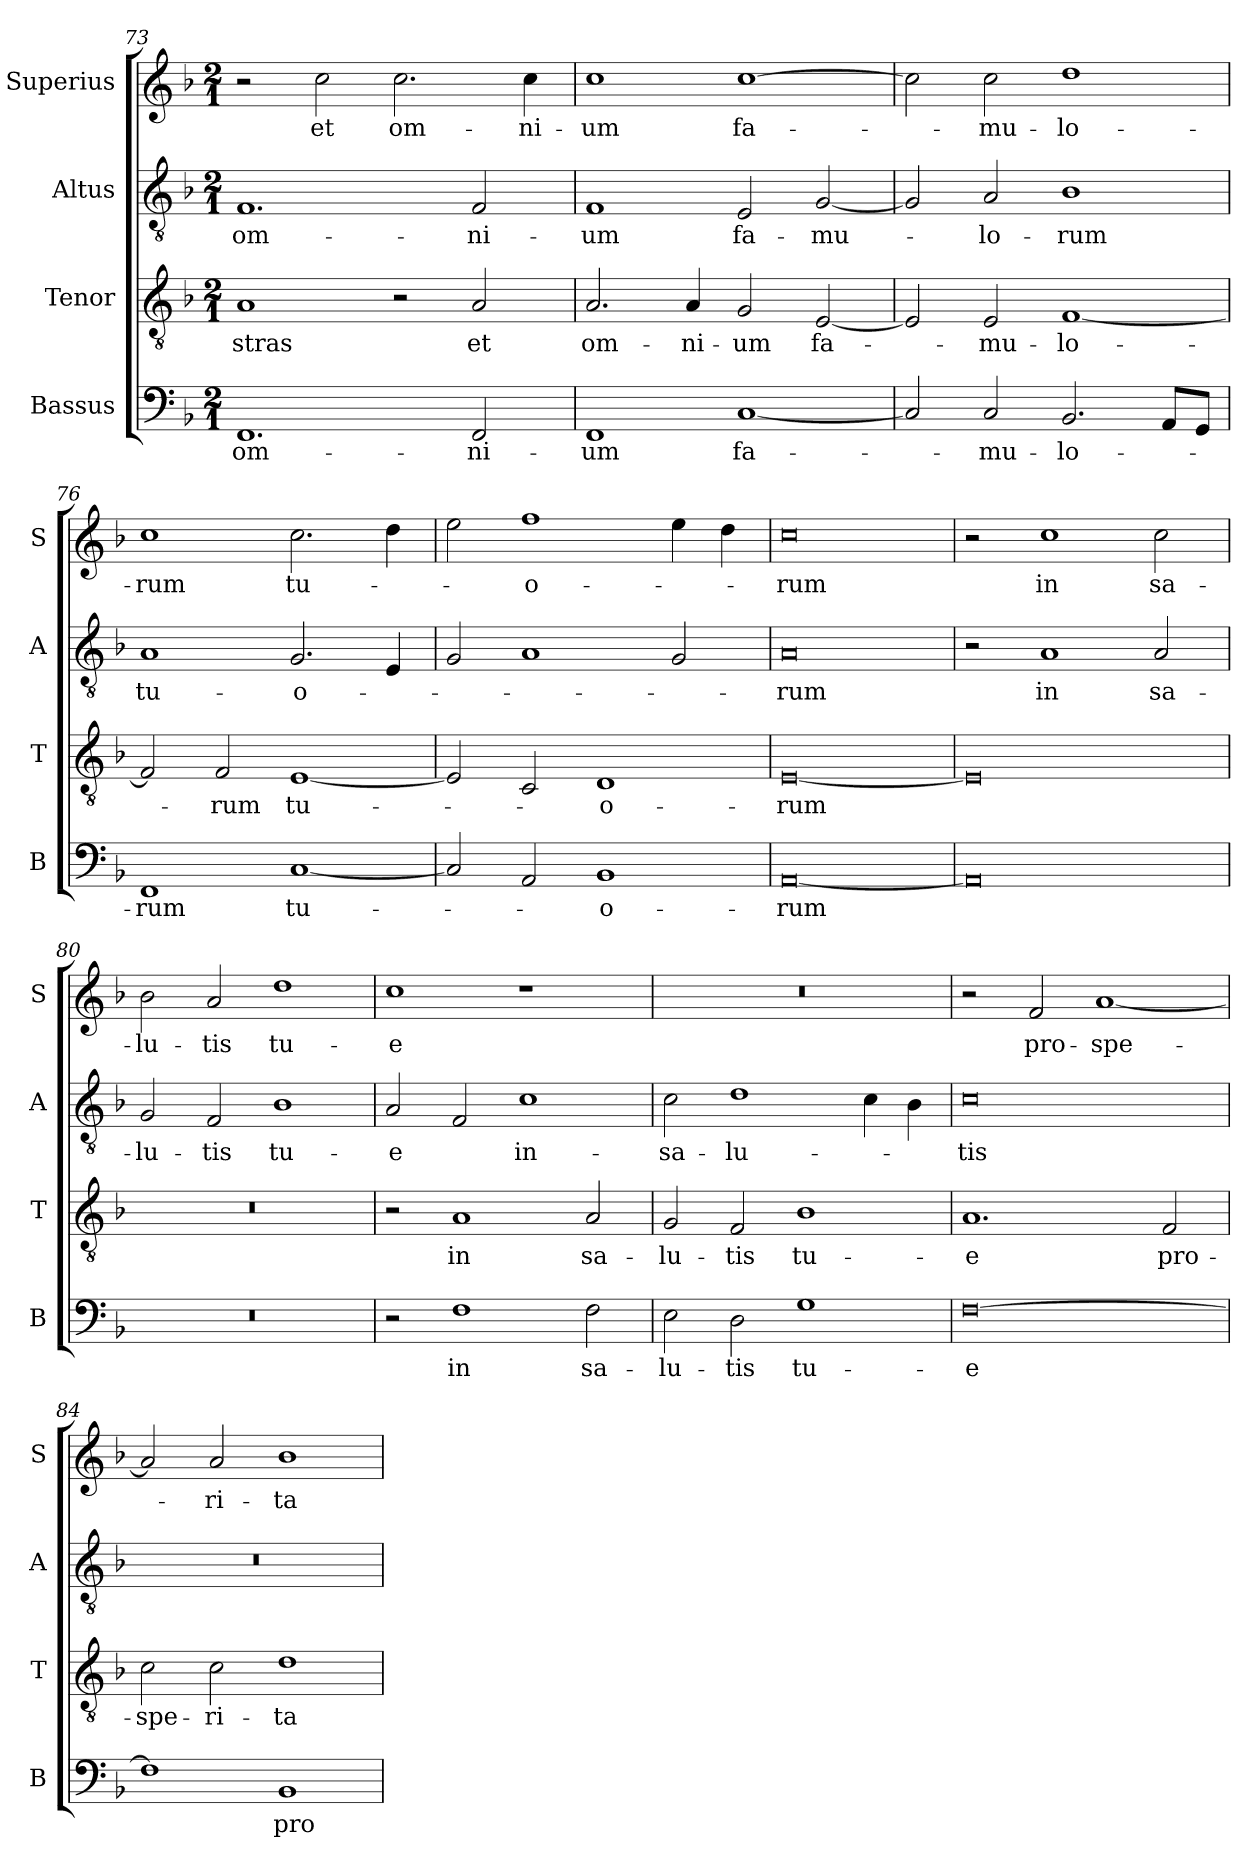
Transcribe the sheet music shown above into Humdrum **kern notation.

**kern	**text	**kern	**text	**kern	**text	**kern	**text
*part4	*part4	*part3	*part3	*part2	*part2	*part1	*part1
*staff4	*staff4	*staff3	*staff3	*staff2	*staff2	*staff1	*staff1
*I"Bassus	*	*I"Tenor	*	*I"Altus	*	*I"Superius	*
*I'B	*	*I'T	*	*I'A	*	*I'S	*
*clefF4	*	*clefGv2	*	*clefGv2	*	*clefG2	*
*k[b-]	*	*k[b-]	*	*k[b-]	*	*k[b-]	*
*F:	*	*F:	*	*F:	*	*F:	*
*M2/1	*	*M2/1	*	*M2/1	*	*M2/1	*
=73	=73	=73	=73	=73	=73	=73	=73
1.FF	om-	1A	-stras	1.F	om-	2r	.
.	.	.	.	.	.	2cc	et
.	.	2r	.	.	.	2.cc	om-
2FF	-ni-	2A	et	2F	-ni-	.	.
.	.	.	.	.	.	4cc	-ni-
=74	=74	=74	=74	=74	=74	=74	=74
1FF	-um	2.A	om-	1F	-um	1cc	-um
.	.	4A	-ni-	.	.	.	.
[1C	fa-	2G	-um	2E	fa-	[1cc	fa-
.	.	[2E	fa-	[2G	-mu-	.	.
=75	=75	=75	=75	=75	=75	=75	=75
2C]	.	2E]	.	2G]	.	2cc]	.
2C	-mu-	2E	-mu-	2A	-lo-	2cc	-mu-
2.BB-	-lo-	[1F	-lo-	1B-	-rum	1dd	-lo-
8AAL	.	.	.	.	.	.	.
8GGJ	.	.	.	.	.	.	.
=76	=76	=76	=76	=76	=76	=76	=76
1FF	-rum	2F]	.	1A	tu-	1cc	-rum
.	.	2F	-rum	.	.	.	.
[1C	tu-	[1E	tu-	2.G	-o-	2.cc	tu-
.	.	.	.	4E	.	4dd	.
=77	=77	=77	=77	=77	=77	=77	=77
2C]	.	2E]	.	2G	.	2ee	.
2AA	.	2C	.	1A	.	1ff	-o-
1BB-	-o-	1D	-o-	.	.	.	.
.	.	.	.	2G	.	4ee	.
.	.	.	.	.	.	4dd	.
=78	=78	=78	=78	=78	=78	=78	=78
[0AA	-rum	[0E	-rum	0A	-rum	0cc	-rum
=79	=79	=79	=79	=79	=79	=79	=79
0AA]	.	0E]	.	2r	.	2r	.
.	.	.	.	1A	in	1cc	in
.	.	.	.	2A	sa-	2cc	sa-
=80	=80	=80	=80	=80	=80	=80	=80
0r	.	0r	.	2G	-lu-	2b-	-lu-
.	.	.	.	2F	-tis	2a	-tis
.	.	.	.	1B-	tu-	1dd	tu-
=81	=81	=81	=81	=81	=81	=81	=81
2r	.	2r	.	2A	-e	1cc	-e
1F	in	1A	in	2F	.	.	.
.	.	.	.	1c	in-	1r	.
2F	sa-	2A	sa-	.	.	.	.
=82	=82	=82	=82	=82	=82	=82	=82
2E	-lu-	2G	-lu-	2c	-sa-	0r	.
2D	-tis	2F	-tis	1d	-lu-	.	.
1G	tu-	1B-	tu-	.	.	.	.
.	.	.	.	4c	.	.	.
.	.	.	.	4B-	.	.	.
=83	=83	=83	=83	=83	=83	=83	=83
[0F	-e	1.A	-e	0c	-tis	2r	.
.	.	.	.	.	.	2f	pro-
.	.	.	.	.	.	[1a	-spe-
.	.	2F	pro-	.	.	.	.
=84	=84	=84	=84	=84	=84	=84	=84
1F]	.	2c	-spe-	0r	.	2a]	.
.	.	2c	-ri-	.	.	2a	-ri-
1BB-	pro-	1d	-ta-	.	.	1b-	-ta-
=	=	=	=	=	=	=	=
*-	*-	*-	*-	*-	*-	*-	*-
